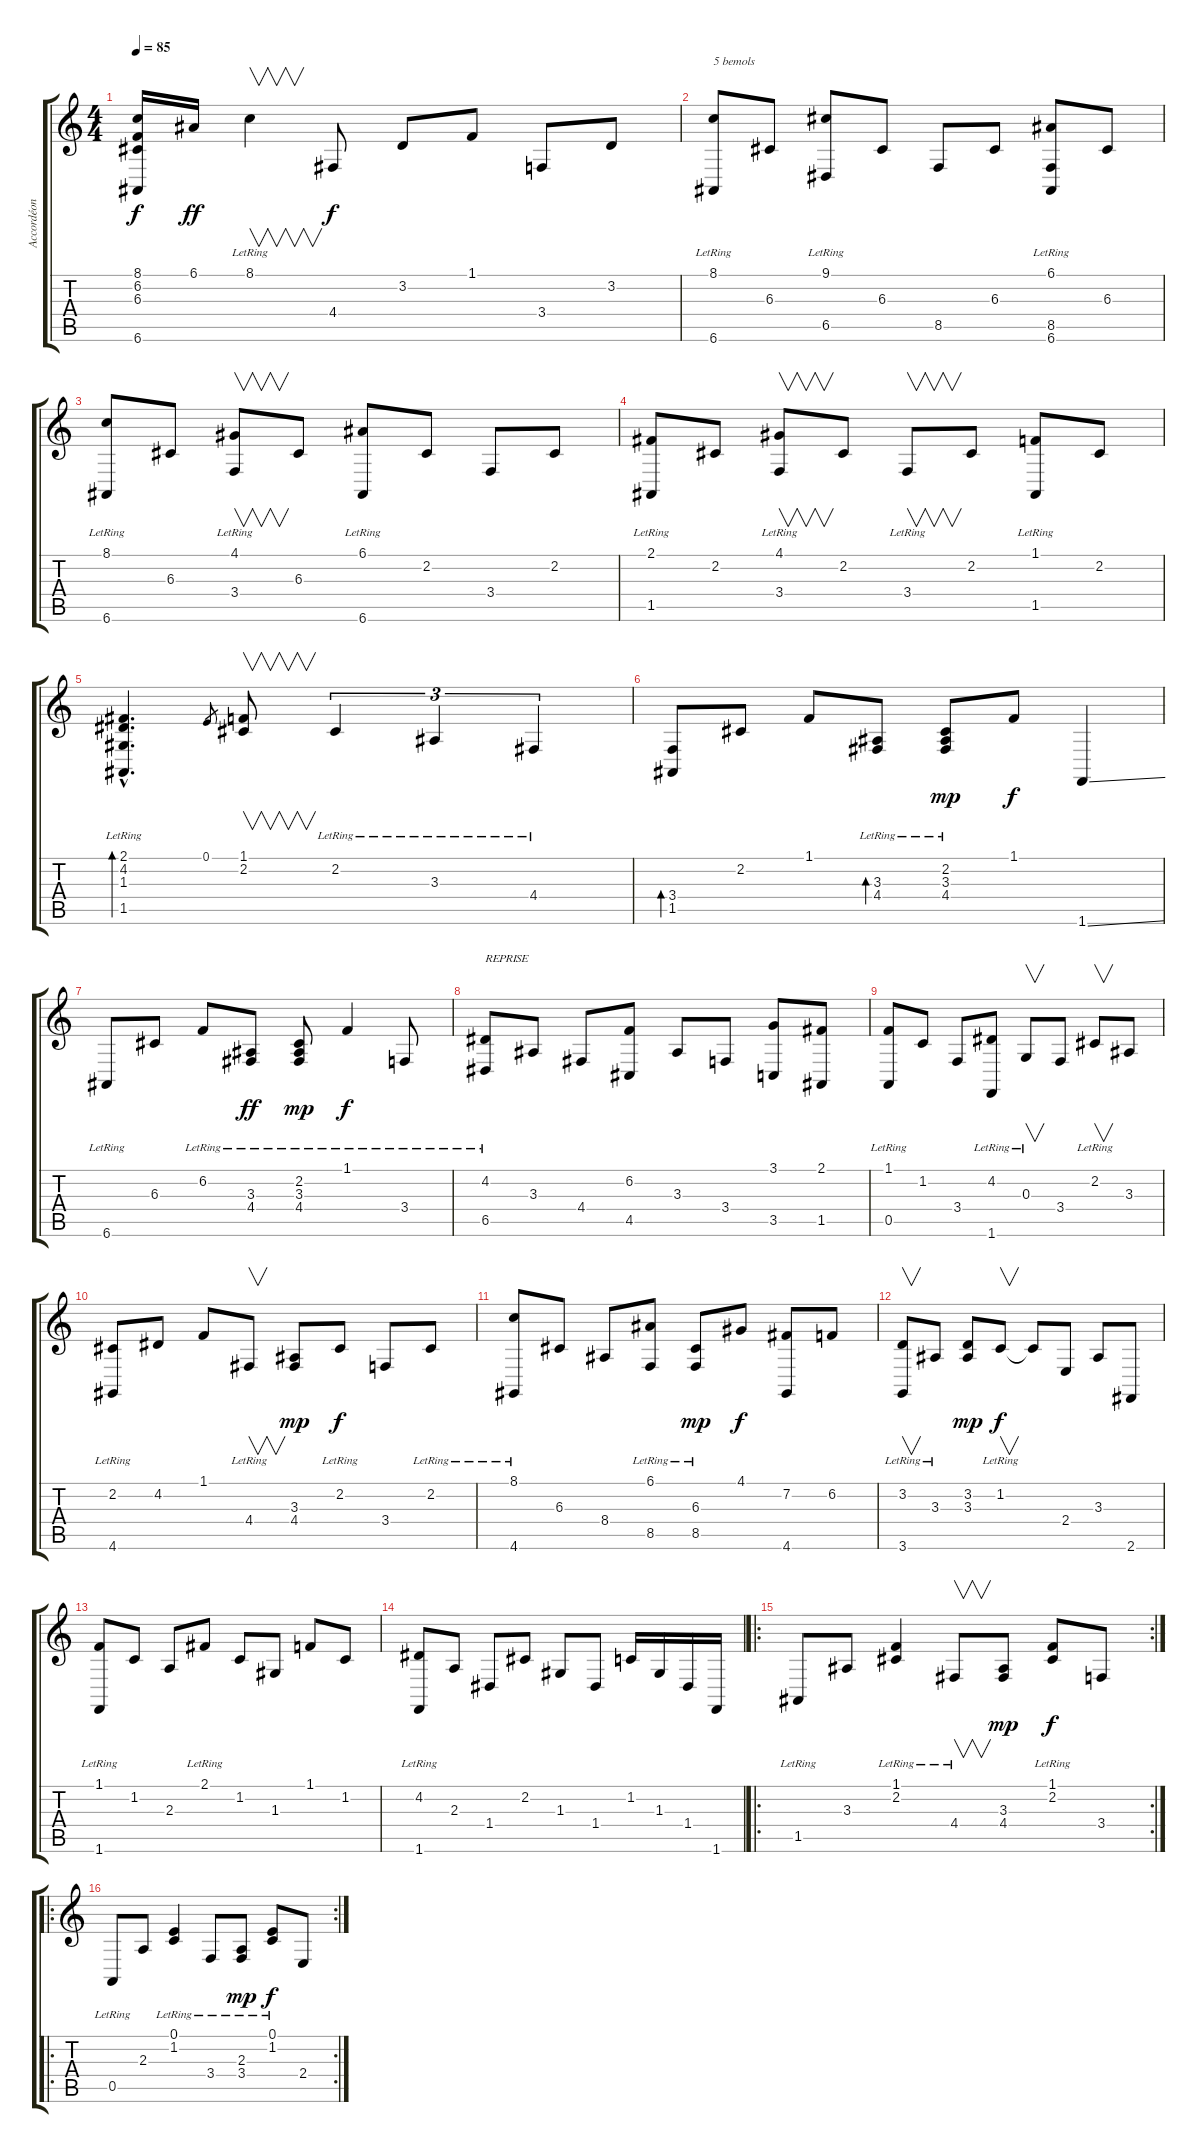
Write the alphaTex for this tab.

\track ("Accordéon" "Accordéon") {instrument tangoaccordion}
\staff {score tabs}
\tuning (E4 B3 G3 D3 A2 E2) {hide}
\ts (4 4)
\tempo 85
\clef g2
\ks c
(8.1 6.2 6.3 6.6).16{dy f} 6.1.16{dy ff} 8.1{lr}.4{v} 4.4.8{dy f} 3.2.8 1.1.8 3.4.8 3.2.8 |
(8.1{lr} 6.6{lr}).8{txt "5 bemols"} 6.3.8 (9.1{lr} 6.5).8 6.3.8 8.5.8 6.3.8 (6.1{lr} 8.5 6.6).8 6.3.8 |
(8.1{lr} 6.6{lr}).8 6.3.8 (4.1 3.4{lr}).8{v} 6.3.8 (6.1{lr} 6.6{lr}).8 2.2.8 3.4.8 2.2.8 |
(2.1{lr} 1.5{lr}).8 2.2.8 (4.1{lr} 3.4).8{v} 2.2.8 3.4{lr}.8{v} 2.2.8 (1.1{lr} 1.5).8 2.2.8 |
(2.1{hac} 4.2{hac} 1.3{hac} 1.5{hac lr}).4{d bd 120} 0.1.8{gr} (1.1 2.2).8{v} 2.2{lr}.4{tu (3 2)} 3.3{lr}.4{tu (3 2)} 4.4{lr}.4{tu (3 2)} |
(3.4 1.5).8{bd 120} 2.2.8 1.1.8 (3.3{lr} 4.4{lr}).8{bd 120} (2.2{lr} 3.3 4.4).8{dy mp} 1.1.8{dy f} 1.6{ss}.4 |
6.6{lr}.8 6.3.8 6.2{lr}.8 (3.3{lr} 4.4{lr}).8{dy ff} (2.2{lr} 3.3 4.4).8{dy mp} 1.1{lr}.4{dy f} 3.4{lr}.8 |
(4.2 6.5{lr}).8{txt "REPRISE"} 3.3.8 4.4.8 (6.2 4.5).8 3.3.8 3.4.8 (3.1 3.5).8 (2.1 1.5).8 |
(1.1 0.5{lr}).8 1.2.8 3.4.8 (4.2 1.6{lr}).8 0.3{lr}.8{v} 3.4.8 2.2{lr}.8{v} 3.3.8 |
(2.2{lr} 4.6{lr}).8 4.2.8 1.1.8 4.4{lr}.8{v} (3.3 4.4).8{dy mp} 2.2{lr}.8{dy f} 3.4.8 2.2{lr}.8 |
(8.1 4.6{lr}).8 6.3.8 8.4.8 (6.1 8.5{lr}).8 (6.3{lr} 8.5).8{dy mp} 4.1.8{dy f} (7.2 4.6).8 6.2.8 |
(3.2{lr} 3.6).8{v} 3.3{lr}.8 (3.2 3.3).8{dy mp} 1.2{lr}.8{v dy f} 1.2{t}.8 2.4.8 3.3.8 2.6.8 |
(1.1 1.6{lr}).8 1.2.8 2.3.8 2.1{lr}.8 1.2.8 1.3.8 1.1.8 1.2.8 |
(4.2 1.6{lr}).8 2.3.8 1.4.8 2.2.8 1.3.8 1.4.8 1.2.16 1.3.16 1.4.16 1.6.16 |
\ro
\rc 2
1.5{lr}.8 3.3.8 (1.1{lr} 2.2{lr}).4 4.4{lr}.8{v} (3.3 4.4).8{dy mp} (1.1 2.2{lr}).8{dy f} 3.4.8 |
\ro
\rc 2
0.5{lr}.8 2.3.8 (0.1 1.2{lr}).4 3.4{lr}.8 (2.3{lr} 3.4).8{dy mp} (0.1 1.2{lr}).8{dy f} 2.4.8
